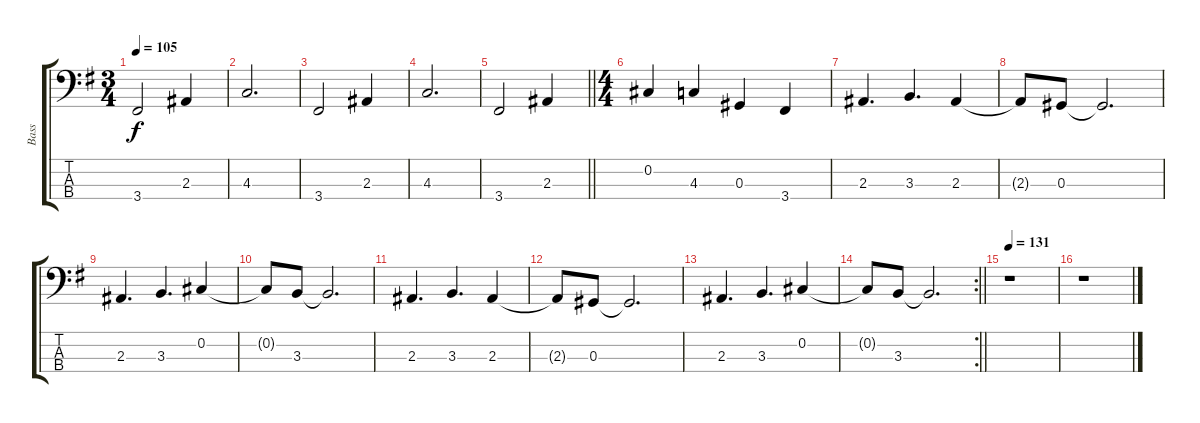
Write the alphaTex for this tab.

\track ("Bass" "Bass") {instrument electricbasspick}
\staff {score tabs}
\tuning (Gb2 Db2 Ab1 Eb1) {hide}
\ts (3 4)
\tempo 105
\clef f4
\ks g
3.4.2{dy f} 2.3.4 |
4.3.2{d} |
3.4.2 2.3.4 |
4.3.2{d} |
\barLineRight lightlight
3.4.2 2.3.4 |
\ts (4 4)
0.2.4 4.3.4 0.3.4 3.4.4 |
2.3.4{d} 3.3.4{d} 2.3.4 |
2.3{t}.8 0.3.8 0.3{t}.2{d} |
2.3.4{d} 3.3.4{d} 0.2.4 |
0.2{t}.8 3.3.8 3.3{t}.2{d} |
2.3.4{d} 3.3.4{d} 2.3.4 |
2.3{t}.8 0.3.8 0.3{t}.2{d} |
2.3.4{d} 3.3.4{d} 0.2.4 |
\rc 2
\barLineRight lightlight
0.2{t}.8 3.3.8 3.3{t}.2{d} |
\section ("" " ")
\tempo 131
r.1 |
r.1
